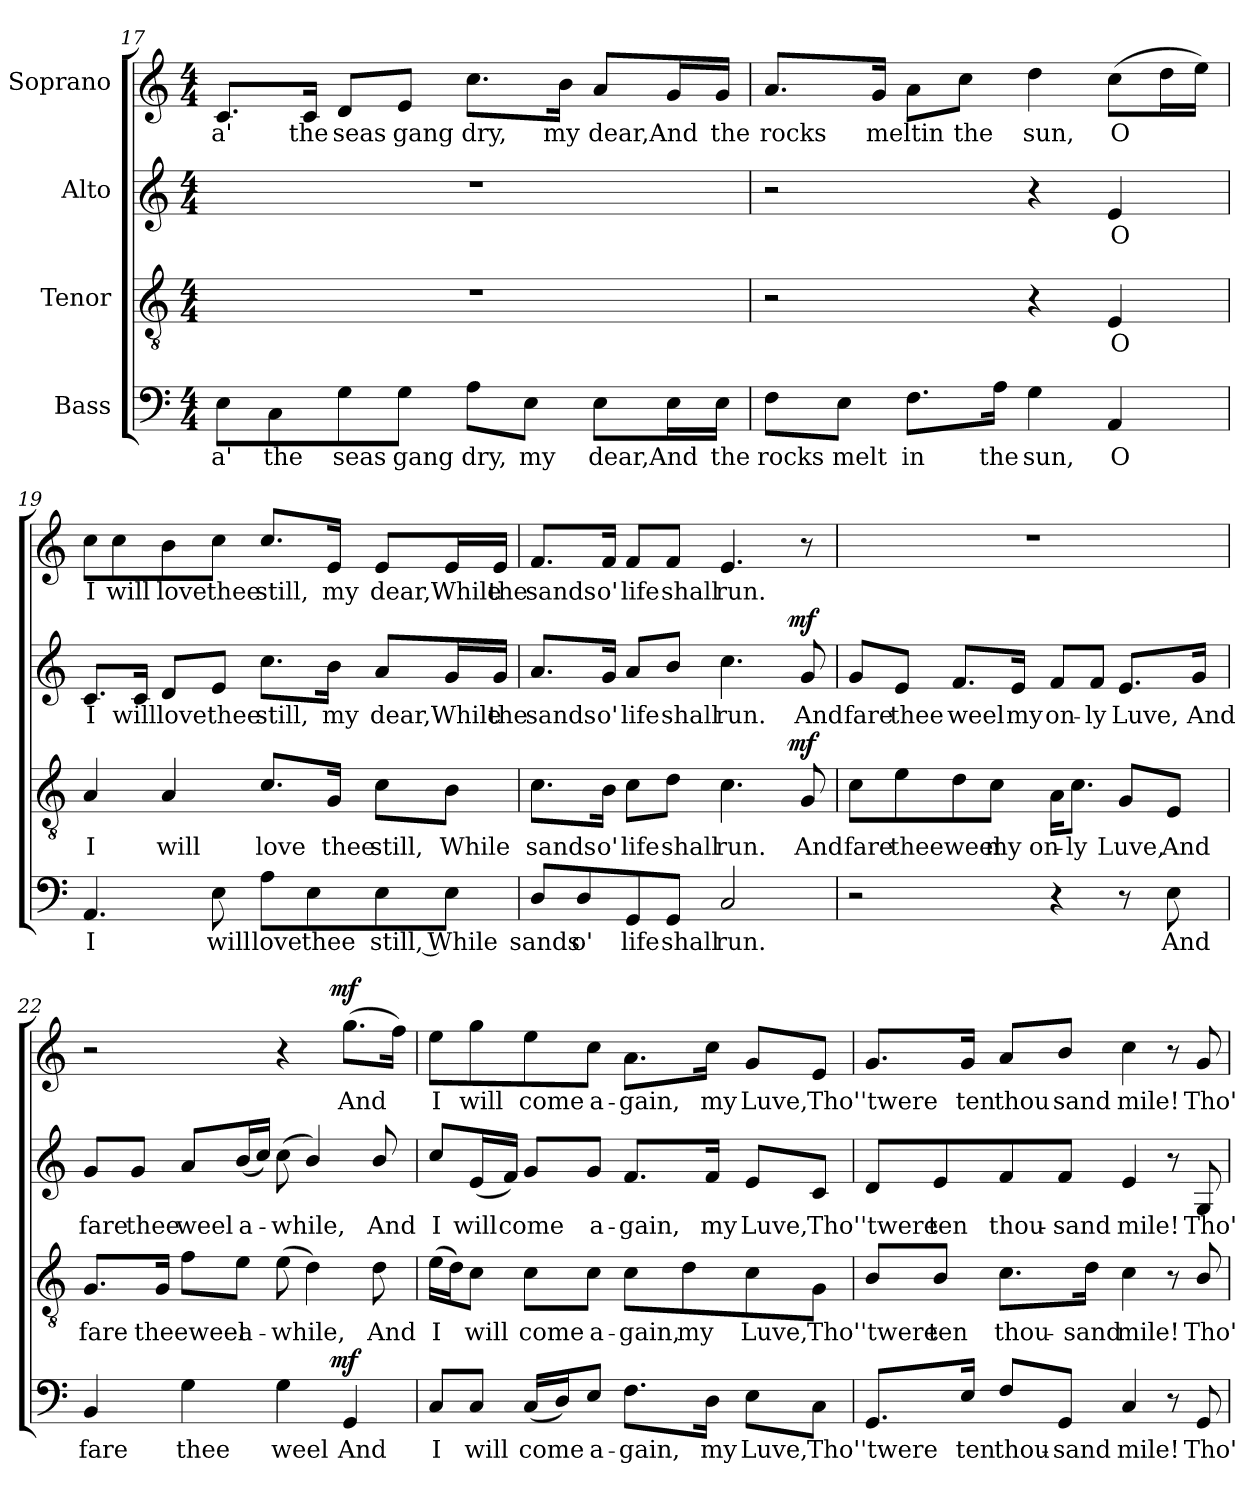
**kern	**text	**dynam	**kern	**text	**dynam	**kern	**text	**dynam	**kern	**text	**dynam
*part4	*part4	*part4	*part3	*part3	*part3	*part2	*part2	*part2	*part1	*part1	*part1
*staff4	*staff4	*staff4	*staff3	*staff3	*staff3	*staff2	*staff2	*staff2	*staff1	*staff1	*staff1
*I"Bass	*	*	*I"Tenor	*	*	*I"Alto	*	*	*I"Soprano	*	*
*clefF4	*	*	*clefGv2	*	*	*clefG2	*	*	*clefG2	*	*
*k[]	*	*	*k[]	*	*	*k[]	*	*	*k[]	*	*
*C:	*	*	*C:	*	*	*C:	*	*	*C:	*	*
*M4/4	*	*	*M4/4	*	*	*M4/4	*	*	*M4/4	*	*
=17	=17	=17	=17	=17	=17	=17	=17	=17	=17	=17	=17
!	!LO:LY:b	!	!	!	!	!	!	!	!	!LO:LY:b	!
8E\L	a'	.	1r	.	.	1r	.	.	8.c/L	a'	.
!	!LO:LY:b	!	!	!	!	!	!	!	!	!	!
8C\	the	.	.	.	.	.	.	.	.	.	.
!	!	!	!	!	!	!	!	!	!	!LO:LY:b	!
.	.	.	.	.	.	.	.	.	16c/Jk	the	.
!	!LO:LY:b	!	!	!	!	!	!	!	!	!LO:LY:b	!
8G\	seas	.	.	.	.	.	.	.	8d/L	seas	.
!	!LO:LY:b	!	!	!	!	!	!	!	!	!LO:LY:b	!
8G\J	gang	.	.	.	.	.	.	.	8e/J	gang	.
!	!LO:LY:b	!	!	!	!	!	!	!	!	!LO:LY:b	!
8A\L	dry,	.	.	.	.	.	.	.	8.cc\L	dry,	.
!	!LO:LY:b	!	!	!	!	!	!	!	!	!	!
8E\J	my	.	.	.	.	.	.	.	.	.	.
!	!	!	!	!	!	!	!	!	!	!LO:LY:b	!
.	.	.	.	.	.	.	.	.	16b\Jk	my	.
!	!LO:LY:b	!	!	!	!	!	!	!	!	!LO:LY:b	!
8E\L	dear,And	.	.	.	.	.	.	.	8a/L	dear,And	.
16E\L	.	.	.	.	.	.	.	.	16g/L	.	.
!	!LO:LY:b	!	!	!	!	!	!	!	!	!LO:LY:b	!
16E\JJ	the	.	.	.	.	.	.	.	16g/JJ	the	.
=18	=18	=18	=18	=18	=18	=18	=18	=18	=18	=18	=18
!	!LO:LY:b	!	!	!	!	!	!	!	!	!LO:LY:b	!
8F\L	rocks	.	2r	.	.	2r	.	.	8.a/L	rocks	.
!	!LO:LY:b	!	!	!	!	!	!	!	!	!	!
8E\J	melt	.	.	.	.	.	.	.	.	.	.
!	!	!	!	!	!	!	!	!	!	!LO:LY:b	!
.	.	.	.	.	.	.	.	.	16g/Jk	meltin	.
!	!LO:LY:b	!	!	!	!	!	!	!	!	!	!
8.F\L	in	.	.	.	.	.	.	.	8a\L	.	.
!	!	!	!	!	!	!	!	!	!	!LO:LY:b	!
.	.	.	.	.	.	.	.	.	8cc\J	the	.
!	!LO:LY:b	!	!	!	!	!	!	!	!	!	!
16A\Jk	the	.	.	.	.	.	.	.	.	.	.
!	!LO:LY:b	!	!	!	!	!	!	!	!	!LO:LY:b	!
4G\	sun,	.	4r	.	.	4r	.	.	4dd\	sun,	.
!	!LO:LY:b	!	!	!LO:LY:b	!	!	!LO:LY:b	!	!	!LO:LY:b	!
4AA/	O	.	4E/	O	.	4e/	O	.	(>8cc\L	O	.
.	.	.	.	.	.	.	.	.	16dd\L	.	.
.	.	.	.	.	.	.	.	.	16ee\JJ)	.	.
!!LO:LB:g=z
=19	=19	=19	=19	=19	=19	=19	=19	=19	=19	=19	=19
!	!LO:LY:b	!	!	!LO:LY:b	!	!	!LO:LY:b	!	!	!LO:LY:b	!
4.AA/	I	.	4A/	I	.	8.c/L	I	.	8cc\L	I	.
!	!	!	!	!	!	!	!	!	!	!LO:LY:b	!
.	.	.	.	.	.	.	.	.	8cc\	will	.
!	!	!	!	!	!	!	!LO:LY:b	!	!	!	!
.	.	.	.	.	.	16c/Jk	will	.	.	.	.
!	!	!	!	!LO:LY:b	!	!	!LO:LY:b	!	!	!LO:LY:b	!
.	.	.	4A/	will	.	8d/L	lovethee	.	8b\	love	.
!	!LO:LY:b	!	!	!	!	!	!	!	!	!LO:LY:b	!
8E\	will	.	.	.	.	8e/J	.	.	8cc\J	thee	.
!	!LO:LY:b	!	!	!LO:LY:b	!	!	!LO:LY:b	!	!	!LO:LY:b	!
8A\L	love	.	8.c/L	love	.	8.cc\L	still,	.	8.cc/L	still,	.
!	!LO:LY:b	!	!	!	!	!	!	!	!	!	!
8E\	thee	.	.	.	.	.	.	.	.	.	.
!	!	!	!	!LO:LY:b	!	!	!LO:LY:b	!	!	!LO:LY:b	!
.	.	.	16G/Jk	thee	.	16b\Jk	my	.	16e/Jk	my	.
!	!LO:LY:b	!	!	!LO:LY:b	!	!	!LO:LY:b	!	!	!LO:LY:b	!
8E\	still, While	.	8c\L	still,	.	8a/L	dear,While	.	8e/L	dear,While	.
!	!	!	!	!LO:LY:b	!	!	!	!	!	!	!
8E\J	.	.	8B\J	While	.	16g/L	.	.	16e/L	.	.
!	!	!	!	!	!	!	!LO:LY:b	!	!	!LO:LY:b	!
.	.	.	.	.	.	16g/JJ	the	.	16e/JJ	the	.
=20	=20	=20	=20	=20	=20	=20	=20	=20	=20	=20	=20
!	!LO:LY:b	!	!	!LO:LY:b	!	!	!LO:LY:b	!	!	!LO:LY:b	!
*	*	*	*^	*	*	*^	*	*	*	*	*
8D/L	sands	.	8.c\L	2ryy	sands	.	8.a/L	2ryy	sands	.	8.f/L	sands	.
!	!LO:LY:b	!	!	!	!	!	!	!	!	!	!	!	!
8D/	o'	.	.	.	.	.	.	.	.	.	.	.	.
!	!	!	!	!	!LO:LY:b	!	!	!	!LO:LY:b	!	!	!LO:LY:b	!
.	.	.	16B\Jk	.	o'	.	16g/Jk	.	o'	.	16f/Jk	o'	.
!	!LO:LY:b	!	!	!	!LO:LY:b	!	!	!	!LO:LY:b	!	!	!LO:LY:b	!
8GG/	life	.	8c\L	.	life	.	8a/L	.	life	.	8f/L	life	.
!	!LO:LY:b	!	!	!	!LO:LY:b	!	!	!	!LO:LY:b	!	!	!LO:LY:b	!
8GG/J	shall	.	8d\J	.	shall	.	8b/J	.	shall	.	8f/J	shall	.
!	!LO:LY:b	!	!	!	!LO:LY:b	!	!	!	!LO:LY:b	!	!	!LO:LY:b	!
2C/	run.	.	4.c\	4ryy	run.	.	4.cc\	4ryy	run.	.	4.e/	run.	.
.	.	.	.	16.ryy	.	.	.	16.ryy	.	.	.	.	.
!	!	!	!	!	!	!LO:DY:a	!	!	!	!LO:DY:a	!	!	!
.	.	.	.	8ryy	.	mf	.	8ryy	.	mf	.	.	.
!	!	!	!	!	!LO:LY:b	!	!	!	!LO:LY:b	!	!	!	!
.	.	.	8G/	.	And	.	8g/	.	And	.	8r	.	.
.	.	.	.	32ryy	.	.	.	32ryy	.	.	.	.	.
=21	=21	=21	=21	=21	=21	=21	=21	=21	=21	=21	=21	=21	=21
!	!	!	!	!	!LO:LY:b	!	!	!	!LO:LY:b	!	!	!	!
*	*	*	*v	*v	*	*	*	*	*	*	*	*	*
*	*	*	*	*	*	*v	*v	*	*	*	*	*
2r	.	.	8c\L	fare	.	8g/L	fare	.	1r	.	.
!	!	!	!	!LO:LY:b	!	!	!LO:LY:b	!	!	!	!
.	.	.	8e\	theeweel	.	8e/J	thee	.	.	.	.
!	!	!	!	!	!	!	!LO:LY:b	!	!	!	!
.	.	.	8d\	.	.	8.f/L	weel	.	.	.	.
!	!	!	!	!LO:LY:b	!	!	!	!	!	!	!
.	.	.	8c\J	my	.	.	.	.	.	.	.
!	!	!	!	!	!	!	!LO:LY:b	!	!	!	!
.	.	.	.	.	.	16e/Jk	my	.	.	.	.
!	!	!	!	!LO:LY:b	!	!	!LO:LY:b	!	!	!	!
4r	.	.	16A\KL	on-	.	8f/L	on-	.	.	.	.
!	!	!	!	!LO:LY:b:rj	!	!	!	!	!	!	!
.	.	.	8.c\J	-ly	.	.	.	.	.	.	.
!	!	!	!	!	!	!	!LO:LY:b	!	!	!	!
.	.	.	.	.	.	8f/J	-ly	.	.	.	.
!	!	!	!	!LO:LY:b	!	!	!LO:LY:b	!	!	!	!
8r	.	.	8G/L	Luve,	.	8.e/L	Luve,	.	.	.	.
!	!LO:LY:b	!	!	!LO:LY:b	!	!	!	!	!	!	!
8E\	And	.	8E/J	And	.	.	.	.	.	.	.
!	!	!	!	!	!	!	!LO:LY:b	!	!	!	!
.	.	.	.	.	.	16g/Jk	And	.	.	.	.
!!LO:PB:g=z
=22	=22	=22	=22	=22	=22	=22	=22	=22	=22	=22	=22
!	!LO:LY:b	!	!	!LO:LY:b	!	!	!LO:LY:b	!	!	!	!
*^	*	*	*	*	*	*	*	*	*^	*	*
4BB/	2ryy	fare	.	8.G/L	fare	.	8g/L	fare	.	2r	2ryy	.	.
!	!	!	!	!	!	!	!	!LO:LY:b	!	!	!	!	!
.	.	.	.	.	.	.	8g/J	thee	.	.	.	.	.
!	!	!	!	!	!LO:LY:b	!	!	!	!	!	!	!	!
.	.	.	.	16G/Jk	theeweel	.	.	.	.	.	.	.	.
!	!	!LO:LY:b	!	!	!	!	!	!LO:LY:b	!	!	!	!	!
4G\	.	thee	.	8f\L	.	.	8a/L	weel	.	.	.	.	.
!	!	!	!	!	!LO:LY:b	!	!	!LO:LY:b	!	!	!	!	!
.	.	.	.	8e\J	a-	.	(<16b/L	a-	.	.	.	.	.
.	.	.	.	.	.	.	16cc/JJ)	.	.	.	.	.	.
!	!	!LO:LY:b	!	!	!LO:LY:b	!	!	!LO:LY:b	!	!	!	!	!
4G\	8..ryy	weel	.	(>8e\	-while,	.	(>8cc\	-while,	.	4r	8..ryy	.	.
.	.	.	.	4d\)	.	.	4b/)	.	.	.	.	.	.
!	!	!	!LO:DY:a	!	!	!	!	!	!	!	!	!	!LO:DY:a
.	4ryy	.	mf	.	.	.	.	.	.	.	4ryy	.	mf
!	!	!LO:LY:b	!	!	!	!	!	!	!	!	!	!LO:LY:b	!
4GG/	.	And	.	.	.	.	.	.	.	(>8.gg\L	.	And	.
!	!	!	!	!	!LO:LY:b:rj	!	!	!LO:LY:b	!	!	!	!	!
.	.	.	.	8d\	And	.	8b/	And	.	.	.	.	.
.	.	.	.	.	.	.	.	.	.	16ff\Jk)	.	.	.
.	32ryy	.	.	.	.	.	.	.	.	.	32ryy	.	.
=23	=23	=23	=23	=23	=23	=23	=23	=23	=23	=23	=23	=23	=23
!	!	!LO:LY:b	!	!	!LO:LY:b	!	!	!LO:LY:b	!	!	!	!LO:LY:b	!
*v	*v	*	*	*	*	*	*	*	*	*v	*v	*	*
8C/L	I	.	(>16e\LL	I	.	8cc/L	I	.	8ee\L	I	.
.	.	.	16d\J)	.	.	.	.	.	.	.	.
!	!LO:LY:b	!	!	!LO:LY:b	!	!	!LO:LY:b	!	!	!LO:LY:b	!
8C/J	will	.	8c\J	will	.	(<16e/L	will	.	8gg\	will	.
!	!	!	!	!	!	!	!LO:LY:b	!	!	!	!
.	.	.	.	.	.	16f/JJ)	come	.	.	.	.
!	!LO:LY:b	!	!	!LO:LY:b	!	!	!	!	!	!LO:LY:b	!
(<16C/LL	come	.	8c\L	come	.	8g/L	.	.	8ee\	come	.
16D/J)	.	.	.	.	.	.	.	.	.	.	.
!	!LO:LY:b	!	!	!LO:LY:b	!	!	!LO:LY:b	!	!	!LO:LY:b	!
8E/J	a-	.	8c\J	a-	.	8g/J	a-	.	8cc\J	a-	.
!	!LO:LY:b	!	!	!LO:LY:b	!	!	!LO:LY:b	!	!	!LO:LY:b	!
8.F\L	-gain,	.	8c\L	-gain,	.	8.f/L	-gain,	.	8.a\L	-gain,	.
!	!	!	!	!LO:LY:b	!	!	!	!	!	!	!
.	.	.	8d\	my	.	.	.	.	.	.	.
!	!LO:LY:b	!	!	!	!	!	!LO:LY:b	!	!	!LO:LY:b	!
16D\Jk	my	.	.	.	.	16f/Jk	my	.	16cc\Jk	my	.
!	!LO:LY:b	!	!	!LO:LY:b	!	!	!LO:LY:b	!	!	!LO:LY:b	!
8E\L	Luve,	.	8c\	Luve,	.	8e/L	Luve,	.	8g/L	Luve,	.
!	!LO:LY:b	!	!	!LO:LY:b	!	!	!LO:LY:b	!	!	!LO:LY:b	!
8C\J	Tho'	.	8G\J	Tho'	.	8c/J	Tho'	.	8e/J	Tho'	.
=24	=24	=24	=24	=24	=24	=24	=24	=24	=24	=24	=24
!	!LO:LY:b	!	!	!LO:LY:b	!	!	!LO:LY:b	!	!	!LO:LY:b	!
8.GG/L	'twere	.	8B/L	'twere	.	8d/L	'twere	.	8.g/L	'twere	.
!	!	!	!	!LO:LY:b	!	!	!LO:LY:b	!	!	!	!
.	.	.	8B/J	ten	.	8e/	ten	.	.	.	.
!	!LO:LY:b	!	!	!	!	!	!	!	!	!LO:LY:b	!
16E/Jk	ten	.	.	.	.	.	.	.	16g/Jk	ten	.
!	!LO:LY:b	!	!	!LO:LY:b	!	!	!LO:LY:b	!	!	!LO:LY:b	!
8F/L	thou-	.	8.c\L	thou-	.	8f/	thou-	.	8a/L	thou	.
!	!LO:LY:b	!	!	!	!	!	!LO:LY:b	!	!	!LO:LY:b	!
8GG/J	-sand	.	.	.	.	8f/J	-sand	.	8b/J	sand	.
!	!	!	!	!LO:LY:b:rj	!	!	!	!	!	!	!
.	.	.	16d\Jk	-sand	.	.	.	.	.	.	.
!	!LO:LY:b	!	!	!LO:LY:b	!	!	!LO:LY:b	!	!	!LO:LY:b	!
4C/	mile!	.	4c\	mile!	.	4e/	mile!	.	4cc\	mile!	.
8r	.	.	8r	.	.	8r	.	.	8r	.	.
!	!LO:LY:b	!	!	!LO:LY:b	!	!	!LO:LY:b	!	!	!LO:LY:b	!
8GG/	Tho'	.	8B/	Tho'	.	8G/	Tho'	.	8g/	Tho'	.
=	=	=	=	=	=	=	=	=	=	=	=
*-	*-	*-	*-	*-	*-	*-	*-	*-	*-	*-	*-
